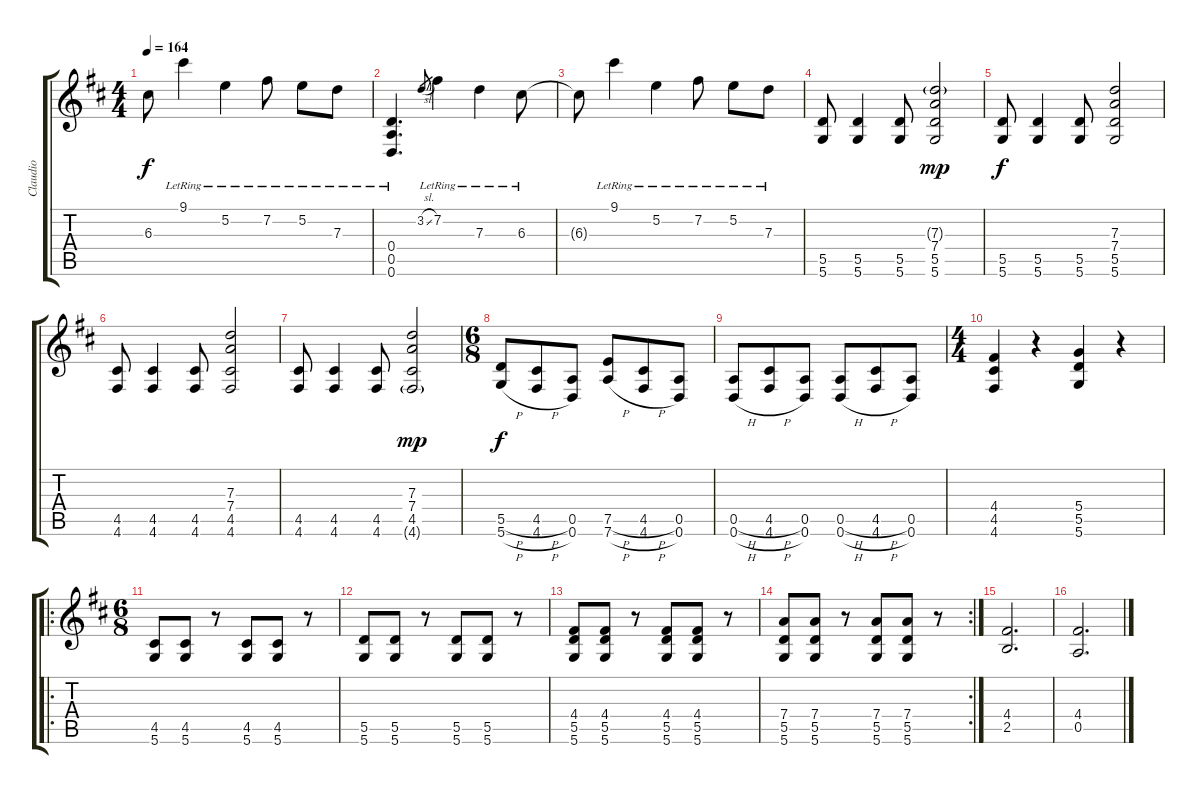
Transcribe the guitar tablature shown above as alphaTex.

\track ("Claudio" "Claudio") {instrument distortionguitar}
\staff {score tabs}
\tuning (E4 B3 G3 D3 A2 D2) {hide}
\ts (4 4)
\tempo 164
\clef g2
\ks d
6.3{t}.8{dy f} 9.1{lr}.4 5.2{lr}.4 7.2{lr}.8 5.2{lr}.8 7.3{lr}.8 |
(0.4{lr} 0.5{lr} 0.6{lr}).4{d} 3.2{sl}.8{gr} 7.2{lr}.4 7.3{lr}.4 6.3{lr}.8 |
6.3{t}.8 9.1{lr}.4 5.2{lr}.4 7.2{lr}.8 5.2{lr}.8 7.3{lr}.8 |
(5.5 5.6).8 (5.5 5.6).4 (5.5 5.6).8 (7.3{g} 7.4 5.5 5.6).2{dy mp} |
(5.5 5.6).8{dy f} (5.5 5.6).4 (5.5 5.6).8 (7.3 7.4 5.5 5.6).2 |
(4.5 4.6).8 (4.5 4.6).4 (4.5 4.6).8 (7.3 7.4 4.5 4.6).2 |
(4.5 4.6).8 (4.5 4.6).4 (4.5 4.6).8 (7.3 7.4 4.5 4.6{g}).2{dy mp} |
\ts (6 8)
(5.5{h} 5.6{h}).8{dy f} (4.5{h} 4.6{h}).8 (0.5 0.6).8 (7.5{h} 7.6{h}).8 (4.5{h} 4.6{h}).8 (0.5 0.6).8 |
(0.5{h} 0.6{h}).8 (4.5{h} 4.6{h}).8 (0.5 0.6).8 (0.5{h} 0.6{h}).8 (4.5{h} 4.6{h}).8 (0.5 0.6).8 |
\ts (4 4)
(4.4 4.5 4.6).4 r.4 (5.4 5.5 5.6).4 r.4 |
\ro
\ts (6 8)
(4.5 5.6).8 (4.5 5.6).8 r.8 (4.5 5.6).8 (4.5 5.6).8 r.8 |
(5.5 5.6).8 (5.5 5.6).8 r.8 (5.5 5.6).8 (5.5 5.6).8 r.8 |
(4.4 5.5 5.6).8 (4.4 5.5 5.6).8 r.8 (4.4 5.5 5.6).8 (4.4 5.5 5.6).8 r.8 |
\rc 2
(7.4 5.5 5.6).8 (7.4 5.5 5.6).8 r.8 (7.4 5.5 5.6).8 (7.4 5.5 5.6).8 r.8 |
(4.4 2.5).2{d} |
(4.4 0.5).2{d}
